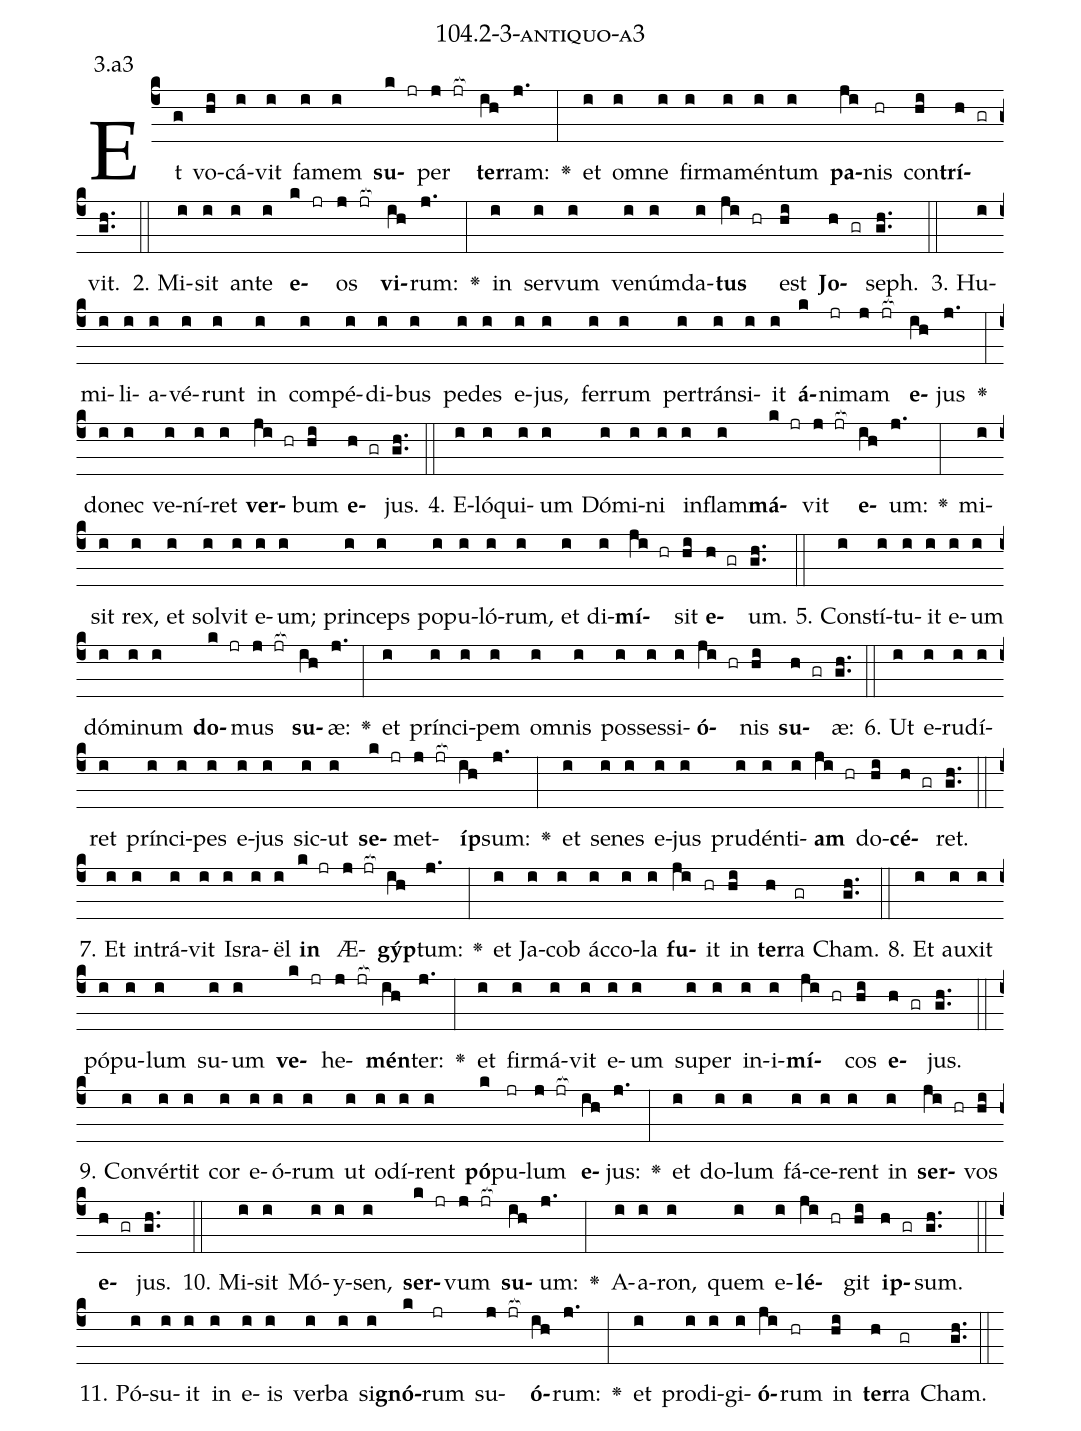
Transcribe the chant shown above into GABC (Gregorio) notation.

name: 104.2-3-antiquo-a3;
annotation: 3.a3;
%%
(c4)Et(g) vo(hi)cá(i)vit(i) fa(i)mem(i) <b>su</b>(k jr)per(j jr[ocb:1{]) <b>ter</b>(ih[ocb:0}])ram:(j.) <v>\greheightstar</v>(:) et(i) om(i)ne(i) fir(i)ma(i)mén(i)tum(i) <b>pa</b>(ji)nis(hr) con(hi)<b>trí</b>(h gr)vit.(gh..) (::)
2. Mi(i)sit(i) an(i)te(i) <b>e</b>(k jr)os(j jr[ocb:1{]) <b>vi</b>(ih[ocb:0}])rum:(j.) <v>\greheightstar</v>(:) in(i) ser(i)vum(i) ve(i)núm(i)da(i)<b>tus</b>(ji hr) est(hi) <b>Jo</b>(h gr)seph.(gh..) (::)
3. Hu(i)mi(i)li(i)a(i)vé(i)runt(i) in(i) com(i)pé(i)di(i)bus(i) pe(i)des(i) e(i)jus,(i) fer(i)rum(i) per(i)tráns(i)i(i)it(i) <b>á</b>(k)ni(jr)mam(j jr[ocb:1{]) <b>e</b>(ih[ocb:0}])jus(j.) <v>\greheightstar</v>(:) do(i)nec(i) ve(i)ní(i)ret(i) <b>ver</b>(ji hr)bum(hi) <b>e</b>(h gr)jus.(gh..) (::)
4. E(i)ló(i)qui(i)um(i) Dó(i)mi(i)ni(i) in(i)flam(i)<b>má</b>(k jr)vit(j jr[ocb:1{]) <b>e</b>(ih[ocb:0}])um:(j.) <v>\greheightstar</v>(:) mi(i)sit(i) rex,(i) et(i) sol(i)vit(i) e(i)um;(i) prin(i)ceps(i) po(i)pu(i)ló(i)rum,(i) et(i) di(i)<b>mí</b>(ji hr)sit(hi) <b>e</b>(h gr)um.(gh..) (::)
5. Con(i)stí(i)tu(i)it(i) e(i)um(i) dó(i)mi(i)num(i) <b>do</b>(k jr)mus(j jr[ocb:1{]) <b>su</b>(ih[ocb:0}])æ:(j.) <v>\greheightstar</v>(:) et(i) prín(i)ci(i)pem(i) om(i)nis(i) pos(i)ses(i)si(i)<b>ó</b>(ji hr)nis(hi) <b>su</b>(h gr)æ:(gh..) (::)
6. Ut(i) e(i)ru(i)dí(i)ret(i) prín(i)ci(i)pes(i) e(i)jus(i) sic(i)ut(i) <b>se</b>(k jr)met(j jr[ocb:1{])<b>íp</b>(ih[ocb:0}])sum:(j.) <v>\greheightstar</v>(:) et(i) se(i)nes(i) e(i)jus(i) pru(i)dén(i)ti(i)<b>am</b>(ji hr) do(hi)<b>cé</b>(h gr)ret.(gh..) (::)
7. Et(i) in(i)trá(i)vit(i) Is(i)ra(i)ël(i) <b>in</b>(k jr) Æ(j jr[ocb:1{])<b>gýp</b>(ih[ocb:0}])tum:(j.) <v>\greheightstar</v>(:) et(i) Ja(i)cob(i) ác(i)co(i)la(i) <b>fu</b>(ji)it(hr) in(hi) <b>ter</b>(h)ra(gr) Cham.(gh..) (::)
8. Et(i) au(i)xit(i) pó(i)pu(i)lum(i) su(i)um(i) <b>ve</b>(k jr)he(j jr[ocb:1{])<b>mén</b>(ih[ocb:0}])ter:(j.) <v>\greheightstar</v>(:) et(i) fir(i)má(i)vit(i) e(i)um(i) su(i)per(i) in(i)i(i)<b>mí</b>(ji hr)cos(hi) <b>e</b>(h gr)jus.(gh..) (::)
9. Con(i)vér(i)tit(i) cor(i) e(i)ó(i)rum(i) ut(i) o(i)dí(i)rent(i) <b>pó</b>(k)pu(jr)lum(j jr[ocb:1{]) <b>e</b>(ih[ocb:0}])jus:(j.) <v>\greheightstar</v>(:) et(i) do(i)lum(i) fá(i)ce(i)rent(i) in(i) <b>ser</b>(ji hr)vos(hi) <b>e</b>(h gr)jus.(gh..) (::)
10. Mi(i)sit(i) Mó(i)y(i)sen,(i) <b>ser</b>(k jr)vum(j jr[ocb:1{]) <b>su</b>(ih[ocb:0}])um:(j.) <v>\greheightstar</v>(:) A(i)a(i)ron,(i) quem(i) e(i)<b>lé</b>(ji hr)git(hi) <b>ip</b>(h gr)sum.(gh..) (::)
11. Pó(i)su(i)it(i) in(i) e(i)is(i) ver(i)ba(i) si(i)<b>gnó</b>(k)rum(jr) su(j jr[ocb:1{])<b>ó</b>(ih[ocb:0}])rum:(j.) <v>\greheightstar</v>(:) et(i) prod(i)i(i)gi(i)<b>ó</b>(ji)rum(hr) in(hi) <b>ter</b>(h)ra(gr) Cham.(gh..) (::)
